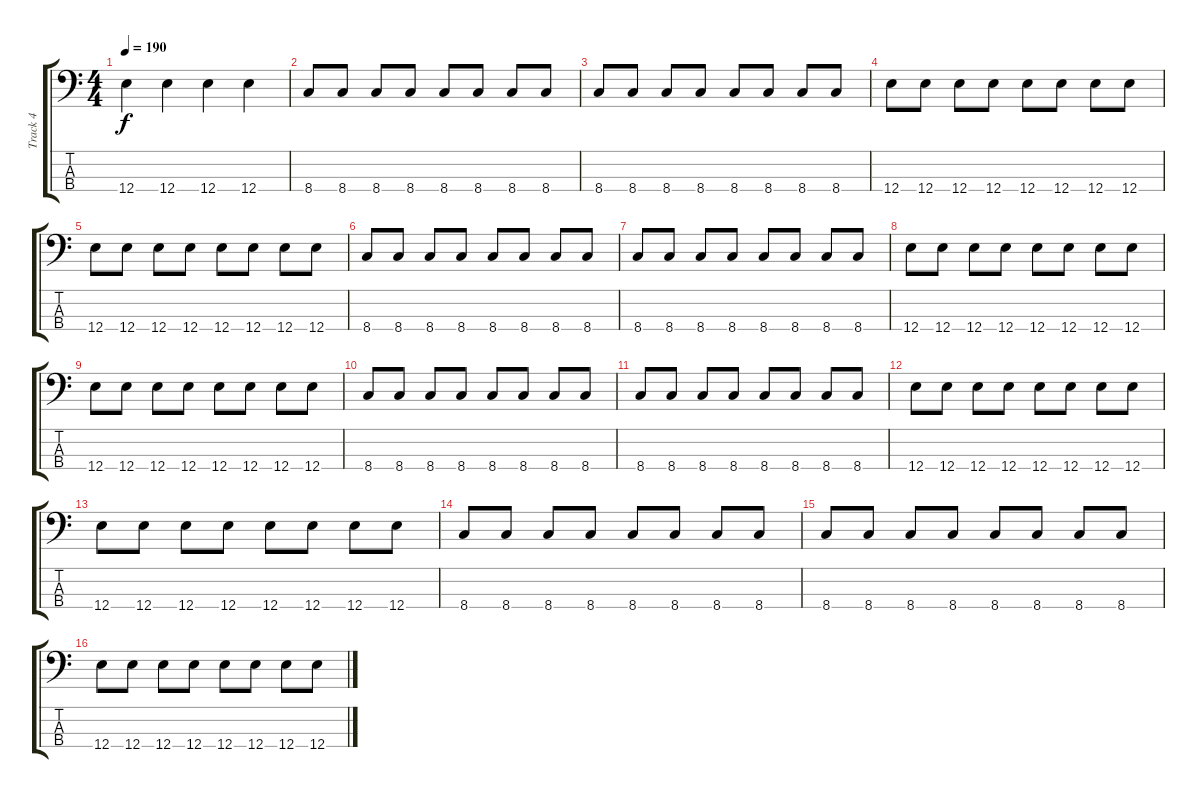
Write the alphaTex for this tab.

\track ("Track 4" "Track 4") {instrument electricbasspick}
\staff {score tabs}
\tuning (G2 D2 A1 E1) {hide}
\ts (4 4)
\tempo 190
\clef f4
\ks c
12.4.4{dy f} 12.4.4 12.4.4 12.4.4 |
8.4.8 8.4.8 8.4.8 8.4.8 8.4.8 8.4.8 8.4.8 8.4.8 |
8.4.8 8.4.8 8.4.8 8.4.8 8.4.8 8.4.8 8.4.8 8.4.8 |
12.4.8 12.4.8 12.4.8 12.4.8 12.4.8 12.4.8 12.4.8 12.4.8 |
12.4.8 12.4.8 12.4.8 12.4.8 12.4.8 12.4.8 12.4.8 12.4.8 |
8.4.8 8.4.8 8.4.8 8.4.8 8.4.8 8.4.8 8.4.8 8.4.8 |
8.4.8 8.4.8 8.4.8 8.4.8 8.4.8 8.4.8 8.4.8 8.4.8 |
12.4.8 12.4.8 12.4.8 12.4.8 12.4.8 12.4.8 12.4.8 12.4.8 |
12.4.8 12.4.8 12.4.8 12.4.8 12.4.8 12.4.8 12.4.8 12.4.8 |
8.4.8 8.4.8 8.4.8 8.4.8 8.4.8 8.4.8 8.4.8 8.4.8 |
8.4.8 8.4.8 8.4.8 8.4.8 8.4.8 8.4.8 8.4.8 8.4.8 |
12.4.8 12.4.8 12.4.8 12.4.8 12.4.8 12.4.8 12.4.8 12.4.8 |
12.4.8 12.4.8 12.4.8 12.4.8 12.4.8 12.4.8 12.4.8 12.4.8 |
8.4.8 8.4.8 8.4.8 8.4.8 8.4.8 8.4.8 8.4.8 8.4.8 |
8.4.8 8.4.8 8.4.8 8.4.8 8.4.8 8.4.8 8.4.8 8.4.8 |
12.4.8 12.4.8 12.4.8 12.4.8 12.4.8 12.4.8 12.4.8 12.4.8
